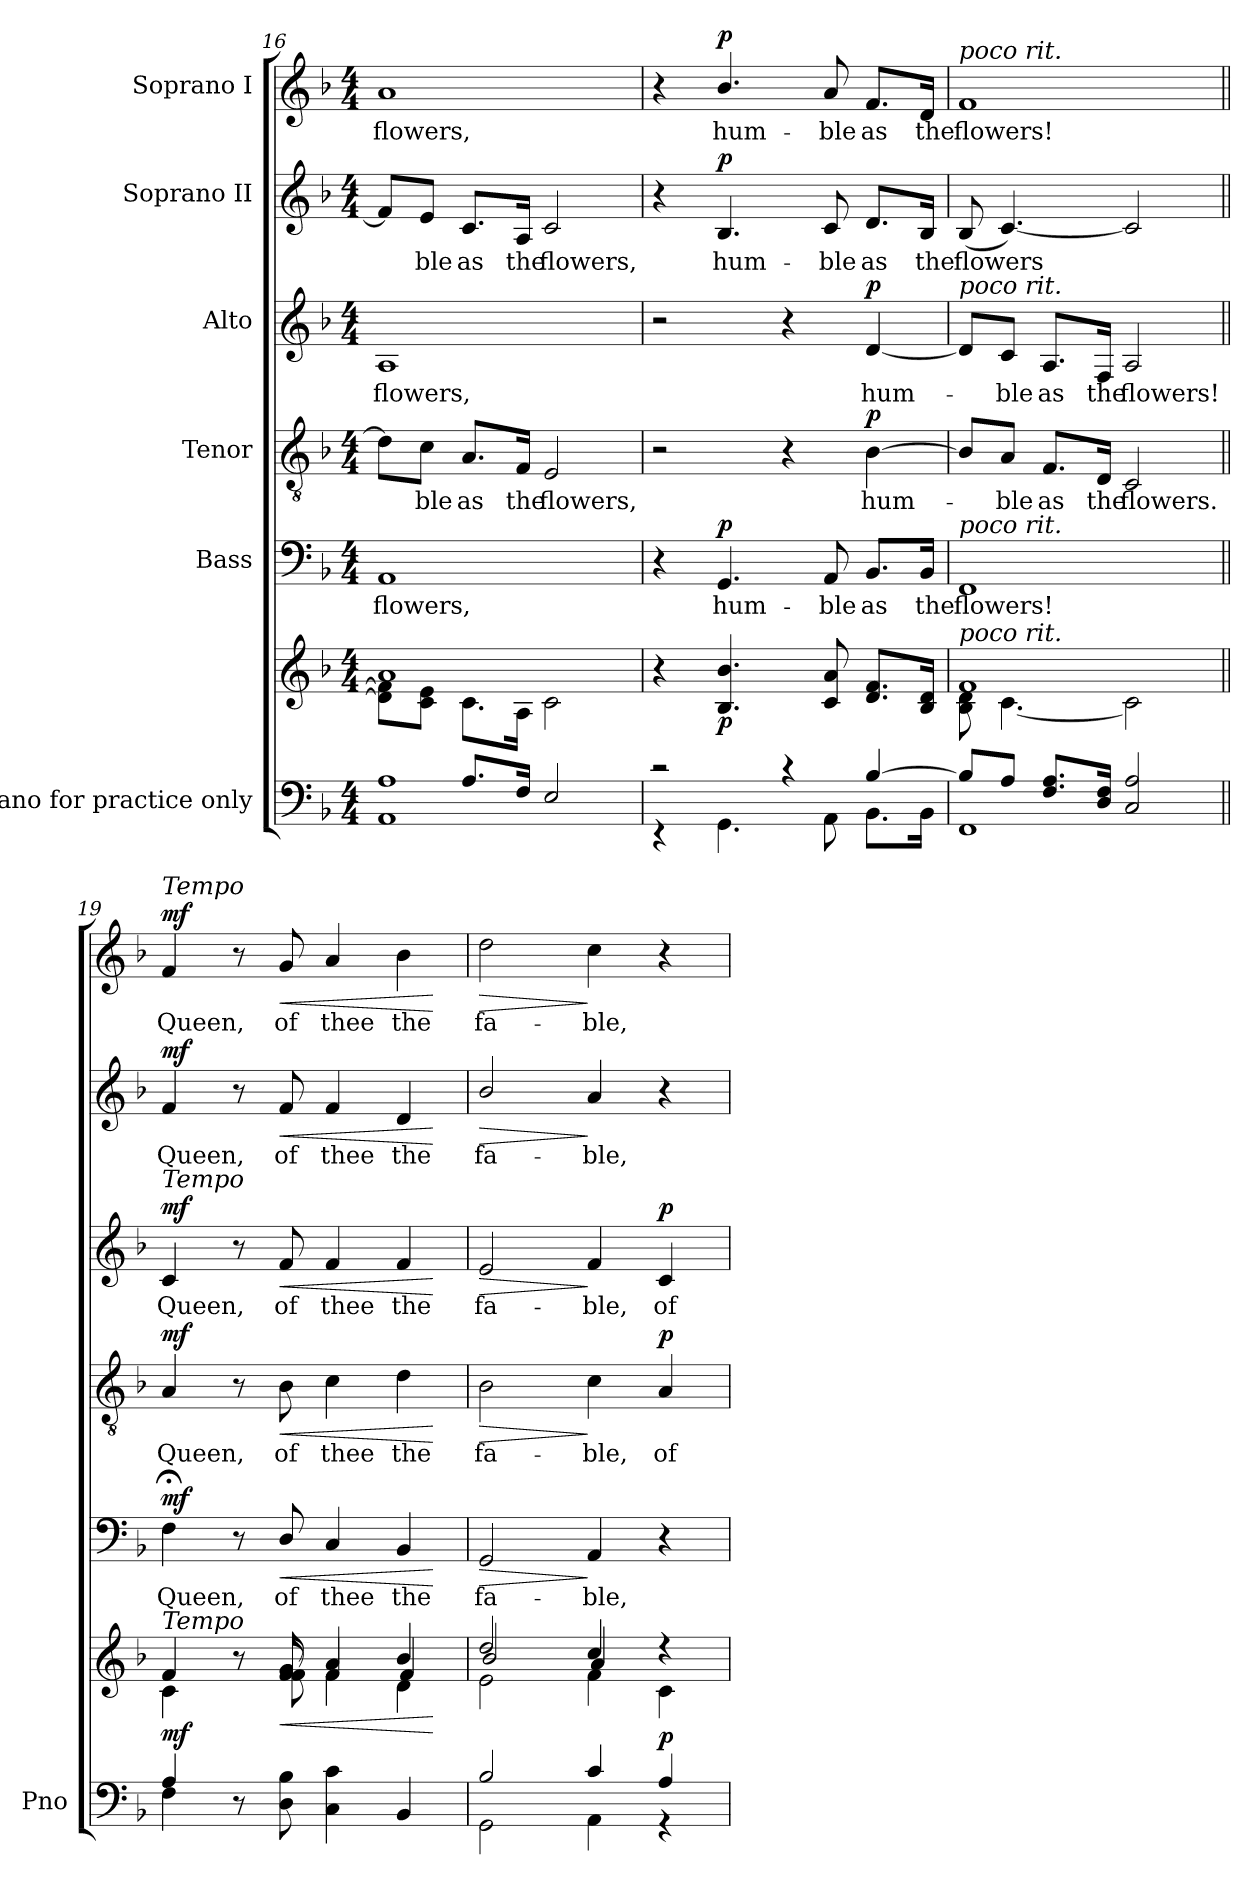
**kern	**kern	**dynam	**kern	**text	**dynam	**kern	**text	**dynam	**kern	**text	**dynam	**kern	**text	**dynam	**kern	**text	**dynam
*part6	*part6	*part6	*part5	*part5	*part5	*part4	*part4	*part4	*part3	*part3	*part3	*part2	*part2	*part2	*part1	*part1	*part1
*staff7	*staff6	*staff6/7	*staff5	*staff5	*staff5	*staff4	*staff4	*staff4	*staff3	*staff3	*staff3	*staff2	*staff2	*staff2	*staff1	*staff1	*staff1
*I"Piano for practice only	*	*	*I"Bass	*	*	*I"Tenor	*	*	*I"Alto	*	*	*I"Soprano II	*	*	*I"Soprano I	*	*
*I'Pno	*	*	*	*	*	*	*	*	*	*	*	*	*	*	*	*	*
*clefF4	*clefG2	*	*clefF4	*	*	*clefGv2	*	*	*clefG2	*	*	*clefG2	*	*	*clefG2	*	*
*k[b-]	*k[b-]	*	*k[b-]	*	*	*k[b-]	*	*	*k[b-]	*	*	*k[b-]	*	*	*k[b-]	*	*
*M4/4	*M4/4	*	*M4/4	*	*	*M4/4	*	*	*M4/4	*	*	*M4/4	*	*	*M4/4	*	*
=16	=16	=16	=16	=16	=16	=16	=16	=16	=16	=16	=16	=16	=16	=16	=16	=16	=16
*^	*^	*	*	*	*	*	*	*	*	*	*	*	*	*	*	*	*
*	*^	*	*	*	*	*	*	*	*	*	*	*	*	*	*	*	*	*	*
1A	1AA	4ryy	1a	8d\] 8f\]L	.	1AA	flowers,	.	8d\L]	.	.	1A	flowers,	.	8f/L]	.	.	1a	flowers,	.
.	.	.	.	8c\ 8e\J	.	.	.	.	8c\J	-ble	.	.	.	.	8e/J	-ble	.	.	.	.
.	.	8.A/L	.	8.c\L	.	.	.	.	8.A/L	as	.	.	.	.	8.c/L	as	.	.	.	.
.	.	16F/Jk	.	16A\Jk	.	.	.	.	16F/Jk	the	.	.	.	.	16A/Jk	the	.	.	.	.
.	.	2E/	.	2c\	.	.	.	.	2E/	flowers,	.	.	.	.	2c/	flowers,	.	.	.	.
*	*v	*v	*	*	*	*	*	*	*	*	*	*	*	*	*	*	*	*	*	*
*	*	*v	*v	*	*	*	*	*	*	*	*	*	*	*	*	*	*	*	*
=17	=17	=17	=17	=17	=17	=17	=17	=17	=17	=17	=17	=17	=17	=17	=17	=17	=17	=17
2r	4r	4r	.	4r	.	.	2r	.	.	2r	.	.	4r	.	.	4r	.	.
!	!	!	!LO:DY:b	!	!	!LO:DY:a	!	!	!	!	!	!	!	!	!LO:DY:a	!	!	!LO:DY:a
.	4.GG\	4.B-/ 4.b-/	p	4.GG/	hum-	p	.	.	.	.	.	.	4.B-/	hum-	p	4.b-/	hum-	p
4r	.	.	.	.	.	.	4r	.	.	4r	.	.	.	.	.	.	.	.
.	8AA\	8c/ 8a/	.	8AA/	-ble	.	.	.	.	.	.	.	8c/	-ble	.	8a/	-ble	.
!	!	!	!	!	!	!	!	!	!LO:DY:a	!	!	!LO:DY:a	!	!	!	!	!	!
[4B-/	8.BB-\L	8.d/ 8.f/L	.	8.BB-/L	as	.	[4B-\	hum-	p	[4d/	hum-	p	8.d/L	as	.	8.f/L	as	.
.	16BB-\Jk	16B-/ 16d/Jk	.	16BB-/Jk	the	.	.	.	.	.	.	.	16B-/Jk	the	.	16d/Jk	the	.
=18	=18	=18	=18	=18	=18	=18	=18	=18	=18	=18	=18	=18	=18	=18	=18	=18	=18	=18
*	*	*^	*	*	*	*	*	*	*	*	*	*	*	*	*	*	*	*
!	!	!	!	!	!	!	!	!	!	!	!	!	!	!	!	!	!LO:TX:i:t=poco rit.	!	!
!	!	!	!	!	!	!	!	!	!	!	!LO:TX:i:t=poco rit.	!	!	!	!	!	!	!	!
!	!	!	!	!	!LO:TX:i:t=poco rit.	!	!	!	!	!	!	!	!	!	!	!	!	!	!
!	!	!LO:TX:i:t=poco rit.	!	!	!	!	!	!	!	!	!	!	!	!	!	!	!	!	!
8B-/L]	1FF	1f	8B-\ 8d\	.	1FF	flowers!	.	8B-/L]	.	.	8d/L]	.	.	(8B-/	-flowers	.	1f	flowers!	.
8A/J	.	.	[4.c\	.	.	.	.	8A/J	-ble	.	8c/J	-ble	.	[4.c/)	.	.	.	.	.
8.F/ 8.A/L	.	.	.	.	.	.	.	8.F/L	as	.	8.A/L	as	.	.	.	.	.	.	.
16D/ 16F/Jk	.	.	.	.	.	.	.	16D/Jk	the	.	16F/Jk	the	.	.	.	.	.	.	.
2C/ 2A/	.	.	2c\]	.	.	.	.	2C/	flowers.	.	2A/	flowers!	.	2c/]	.	.	.	.	.
=19||	=19||	=19||	=19||	=19||	=19||	=19||	=19||	=19||	=19||	=19||	=19||	=19||	=19||	=19||	=19||	=19||	=19||	=19||	=19||
*	*	*	*^	*	*	*	*	*	*	*	*	*	*	*	*	*	*	*	*
!	!	!	!	!	!	!	!	!	!	!	!	!	!	!	!	!	!	!LO:TX:i:t=Tempo	!	!
!	!	!	!	!	!	!	!	!	!	!	!	!LO:TX:i:t=Tempo	!	!	!	!	!	!	!	!
!	!	!LO:TX:i:t=Tempo	!	!	!	!	!	!	!	!	!	!	!	!	!	!	!	!	!	!
!	!	!	!	!	!LO:DY:b	!	!	!LO:DY:a	!	!	!LO:DY:a	!	!	!LO:DY:a	!	!	!LO:DY:a	!	!	!LO:DY:a
4A/	4F\	4f/	4c\	4.ryy	mf	4F;<\	Queen,	mf	4A/	Queen,	mf	4c/	Queen,	mf	4f/	Queen,	mf	4f/	Queen,	mf
8r	2.ryy	8r	8ryy	.	.	8r	.	.	8r	.	.	8r	.	.	8r	.	.	8r	.	.
!	!	!	!	!	!LO:HP:b	!	!	!LO:HP:b	!	!	!LO:HP:b	!	!	!LO:HP:b	!	!	!LO:HP:b	!	!	!LO:HP:b
8D\ 8B-\	.	8g/	8f\	8f/	<	8D/	of	<	8B-\	of	<	8f/	of	<	8f/	of	<	8g/	of	<
4C\ 4c\	.	4a/	4f\	4f/	.	4C/	thee	.	4c\	thee	.	4f/	thee	.	4f/	thee	.	4a/	thee	.
4BB-/	.	4b-/	4d\	4f/	.	4BB-/	the	.	4d\	the	.	4f/	the	.	4d/	the	.	4b-\	the	.
*v	*v	*	*	*	*	*	*	*	*	*	*	*	*	*	*	*	*	*	*	*
*	*v	*v	*v	*	*	*	*	*	*	*	*	*	*	*	*	*	*	*	*
.	.	[	.	.	[	.	.	[	.	.	[	.	.	[	.	.	[
=20	=20	=20	=20	=20	=20	=20	=20	=20	=20	=20	=20	=20	=20	=20	=20	=20	=20
*^	*^	*	*	*	*	*	*	*	*	*	*	*	*	*	*	*	*
*	*	*	*^	*	*	*	*	*	*	*	*	*	*	*	*	*	*	*	*
!	!	!	!	!	!	!	!	!LO:HP:b	!	!	!LO:HP:b	!	!	!LO:HP:b	!	!	!LO:HP:b	!	!	!LO:HP:b
2B-/	2GG\	2dd/	2b-/	2e\	.	2GG/	fa-	>	2B-\	fa-	>	2e/	fa-	>	2b-/	fa-	>	2dd\	fa-	>
4c/	4AA\	4cc/	4a/	4f\	.	4AA/	-ble,	]	4c\	-ble,	]	4f/	-ble,	]	4a/	-ble,	]	4cc\	-ble,	]
!	!	!	!	!	!LO:DY:a=2	!	!	!	!	!	!LO:DY:a	!	!	!LO:DY:a	!	!	!	!	!	!
4A/	4r	4r	4ryy	4c\	p	4r	.	.	4A/	of	p	4c/	of	p	4r	.	.	4r	.	.
*v	*v	*	*	*	*	*	*	*	*	*	*	*	*	*	*	*	*	*	*	*
*	*v	*v	*v	*	*	*	*	*	*	*	*	*	*	*	*	*	*	*	*
=	=	=	=	=	=	=	=	=	=	=	=	=	=	=	=	=	=
*-	*-	*-	*-	*-	*-	*-	*-	*-	*-	*-	*-	*-	*-	*-	*-	*-	*-
